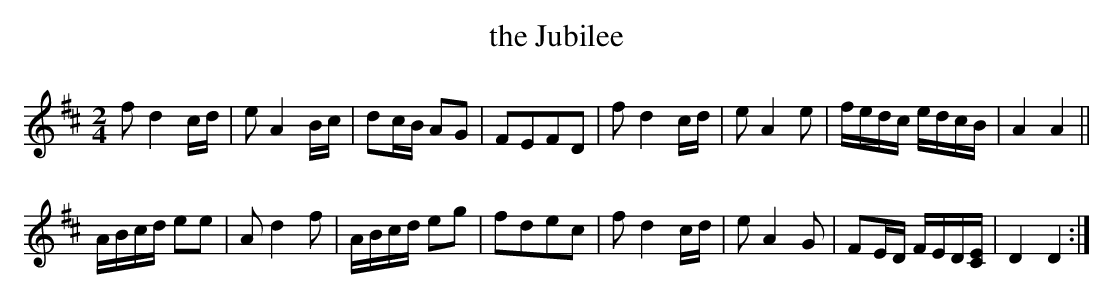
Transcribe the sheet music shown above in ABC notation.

X:1
T:the Jubilee
M:2/4
L:1/8
K:D
fd2c/d/| eA2B/c/| dc/B/ AG| FEFD|\
fd2c/d/| eA2e| f/e/d/c/ e/d/c/B/| A2 A2||
A/B/c/d/ ee| Ad2f| A/B/c/d/ eg| fdec|\
fd2c/d/| eA2G| FE/D/ F/E/D/[C/E/]| D2 D2:|
